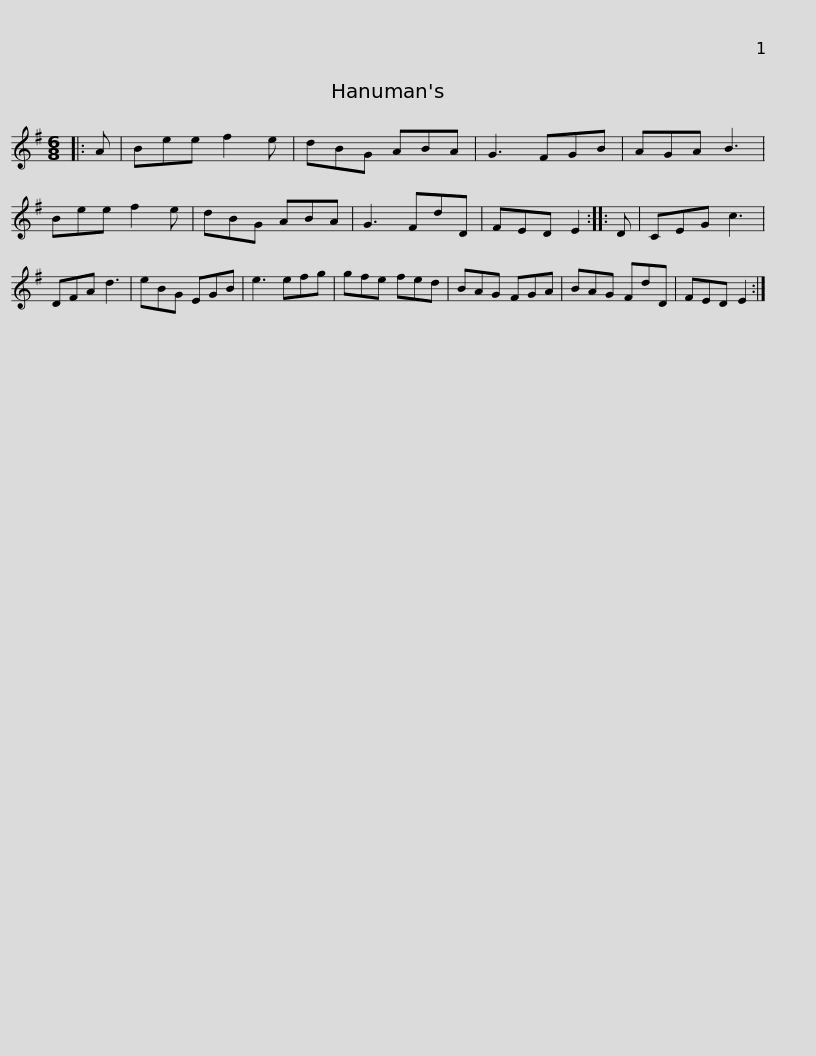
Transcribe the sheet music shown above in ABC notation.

X:1
L:1/8
M:6/8
I:linebreak $
K:Emin
V:1 treble
V:1
|: A | Bee f2 e | dBG ABA | G3 FGB | AGA B3 | %5
 Bee f2 e | dBG ABA | G3 FdD | FED E2 ::$ D | %10
 CEG c3 | DFA d3 | eBG EGB | e3 efg | gfe fed | %15
 BAG FGA | BAG FdD | FED E2 :| %18
